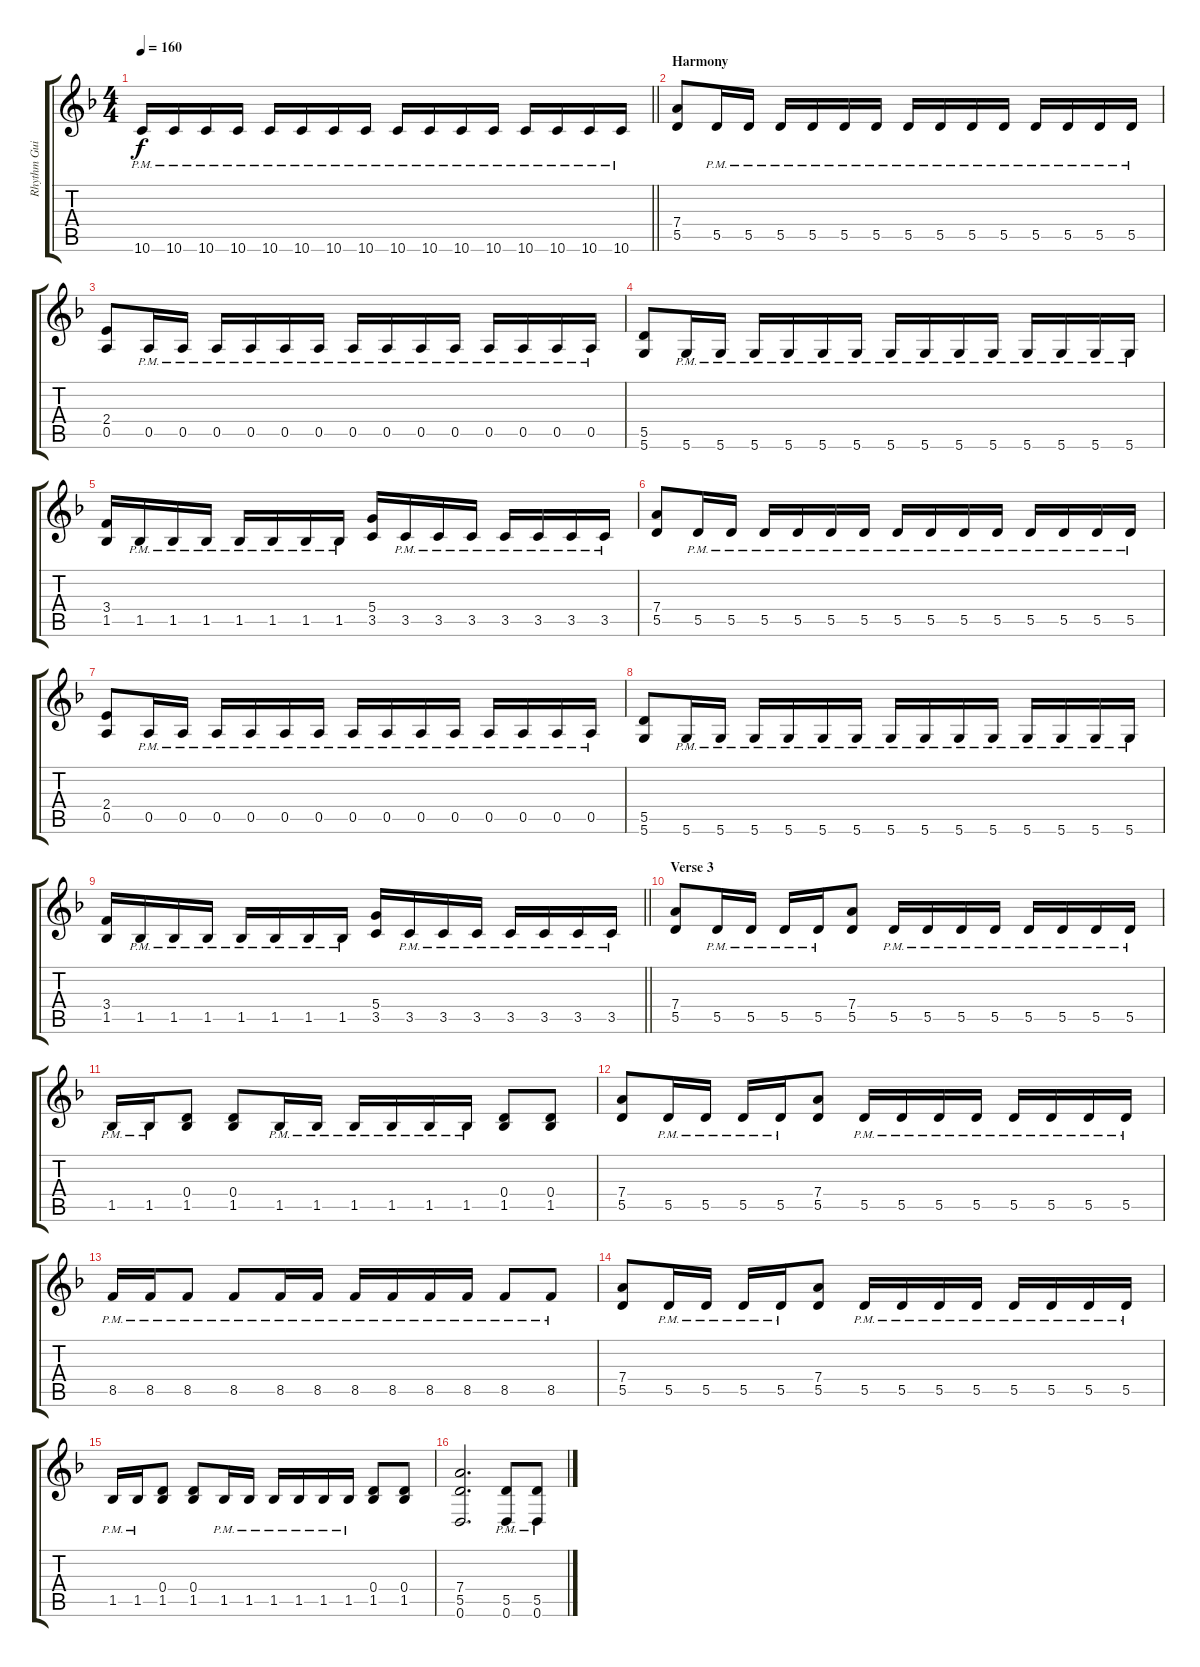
\track ("Rhythm Guitar (Gus + Bob)" "Rhythm Gui") {instrument distortionguitar}
\staff {score tabs}
\tuning (E4 B3 G3 D3 A2 D2) {hide}
\ts (4 4)
\tempo 160
\clef g2
\barLineRight lightlight
\ks dminor
10.6{pm}.16{dy f} 10.6{pm}.16 10.6{pm}.16 10.6{pm}.16 10.6{pm}.16 10.6{pm}.16 10.6{pm}.16 10.6{pm}.16 10.6{pm}.16 10.6{pm}.16 10.6{pm}.16 10.6{pm}.16 10.6{pm}.16 10.6{pm}.16 10.6{pm}.16 10.6{pm}.16 |
\section ("" "Harmony")
(7.4 5.5).8 5.5{pm}.16 5.5{pm}.16 5.5{pm}.16 5.5{pm}.16 5.5{pm}.16 5.5{pm}.16 5.5{pm}.16 5.5{pm}.16 5.5{pm}.16 5.5{pm}.16 5.5{pm}.16 5.5{pm}.16 5.5{pm}.16 5.5{pm}.16 |
(2.4 0.5).8 0.5{pm}.16 0.5{pm}.16 0.5{pm}.16 0.5{pm}.16 0.5{pm}.16 0.5{pm}.16 0.5{pm}.16 0.5{pm}.16 0.5{pm}.16 0.5{pm}.16 0.5{pm}.16 0.5{pm}.16 0.5{pm}.16 0.5{pm}.16 |
(5.5 5.6).8 5.6{pm}.16 5.6{pm}.16 5.6{pm}.16 5.6{pm}.16 5.6{pm}.16 5.6{pm}.16 5.6{pm}.16 5.6{pm}.16 5.6{pm}.16 5.6{pm}.16 5.6{pm}.16 5.6{pm}.16 5.6{pm}.16 5.6{pm}.16 |
(3.4 1.5).16 1.5{pm}.16 1.5{pm}.16 1.5{pm}.16 1.5{pm}.16 1.5{pm}.16 1.5{pm}.16 1.5{pm}.16 (5.4 3.5).16 3.5{pm}.16 3.5{pm}.16 3.5{pm}.16 3.5{pm}.16 3.5{pm}.16 3.5{pm}.16 3.5{pm}.16 |
(7.4 5.5).8 5.5{pm}.16 5.5{pm}.16 5.5{pm}.16 5.5{pm}.16 5.5{pm}.16 5.5{pm}.16 5.5{pm}.16 5.5{pm}.16 5.5{pm}.16 5.5{pm}.16 5.5{pm}.16 5.5{pm}.16 5.5{pm}.16 5.5{pm}.16 |
(2.4 0.5).8 0.5{pm}.16 0.5{pm}.16 0.5{pm}.16 0.5{pm}.16 0.5{pm}.16 0.5{pm}.16 0.5{pm}.16 0.5{pm}.16 0.5{pm}.16 0.5{pm}.16 0.5{pm}.16 0.5{pm}.16 0.5{pm}.16 0.5{pm}.16 |
(5.5 5.6).8 5.6{pm}.16 5.6{pm}.16 5.6{pm}.16 5.6{pm}.16 5.6{pm}.16 5.6{pm}.16 5.6{pm}.16 5.6{pm}.16 5.6{pm}.16 5.6{pm}.16 5.6{pm}.16 5.6{pm}.16 5.6{pm}.16 5.6{pm}.16 |
\barLineRight lightlight
(3.4 1.5).16 1.5{pm}.16 1.5{pm}.16 1.5{pm}.16 1.5{pm}.16 1.5{pm}.16 1.5{pm}.16 1.5{pm}.16 (5.4 3.5).16 3.5{pm}.16 3.5{pm}.16 3.5{pm}.16 3.5{pm}.16 3.5{pm}.16 3.5{pm}.16 3.5{pm}.16 |
\section ("" "Verse 3")
(7.4 5.5).8 5.5{pm}.16 5.5{pm}.16 5.5{pm}.16 5.5{pm}.16 (7.4 5.5).8 5.5{pm}.16 5.5{pm}.16 5.5{pm}.16 5.5{pm}.16 5.5{pm}.16 5.5{pm}.16 5.5{pm}.16 5.5{pm}.16 |
1.5{pm}.16 1.5{pm}.16 (0.4 1.5).8 (0.4 1.5).8 1.5{pm}.16 1.5{pm}.16 1.5{pm}.16 1.5{pm}.16 1.5{pm}.16 1.5{pm}.16 (0.4 1.5).8 (0.4 1.5).8 |
(7.4 5.5).8 5.5{pm}.16 5.5{pm}.16 5.5{pm}.16 5.5{pm}.16 (7.4 5.5).8 5.5{pm}.16 5.5{pm}.16 5.5{pm}.16 5.5{pm}.16 5.5{pm}.16 5.5{pm}.16 5.5{pm}.16 5.5{pm}.16 |
8.5{pm}.16 8.5{pm}.16 8.5{pm}.8 8.5{pm}.8 8.5{pm}.16 8.5{pm}.16 8.5{pm}.16 8.5{pm}.16 8.5{pm}.16 8.5{pm}.16 8.5{pm}.8 8.5{pm}.8 |
(7.4 5.5).8 5.5{pm}.16 5.5{pm}.16 5.5{pm}.16 5.5{pm}.16 (7.4 5.5).8 5.5{pm}.16 5.5{pm}.16 5.5{pm}.16 5.5{pm}.16 5.5{pm}.16 5.5{pm}.16 5.5{pm}.16 5.5{pm}.16 |
1.5{pm}.16 1.5{pm}.16 (0.4 1.5).8 (0.4 1.5).8 1.5{pm}.16 1.5{pm}.16 1.5{pm}.16 1.5{pm}.16 1.5{pm}.16 1.5{pm}.16 (0.4 1.5).8 (0.4 1.5).8 |
(7.4 5.5 0.6).2{d} (5.5{pm} 0.6{pm}).8 (5.5{pm} 0.6{pm}).8
